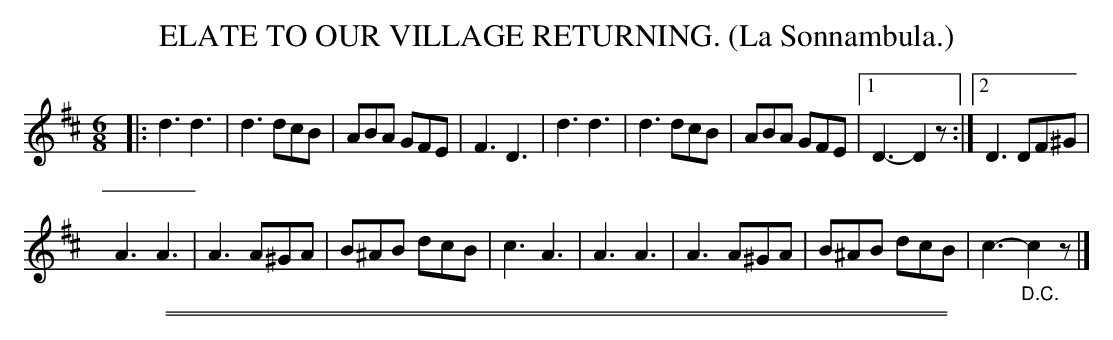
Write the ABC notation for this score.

X:1
T: ELATE TO OUR VILLAGE RETURNING. (La Sonnambula.)
M: 6/8
L: 1/8
K: D
|:\
d3 d3 | d3 dcB | ABA GFE | F3 D3 |\
d3 d3 | d3 dcB | ABA GFE |[1 D3- D2z :|[2 D3 DF^G |
A3 A3 | A3 A^GA | B^AB dcB | c3 A3 |\
A3 A3 | A3 A^GA | B^AB dcB | c3- "_D.C."c2z |]
